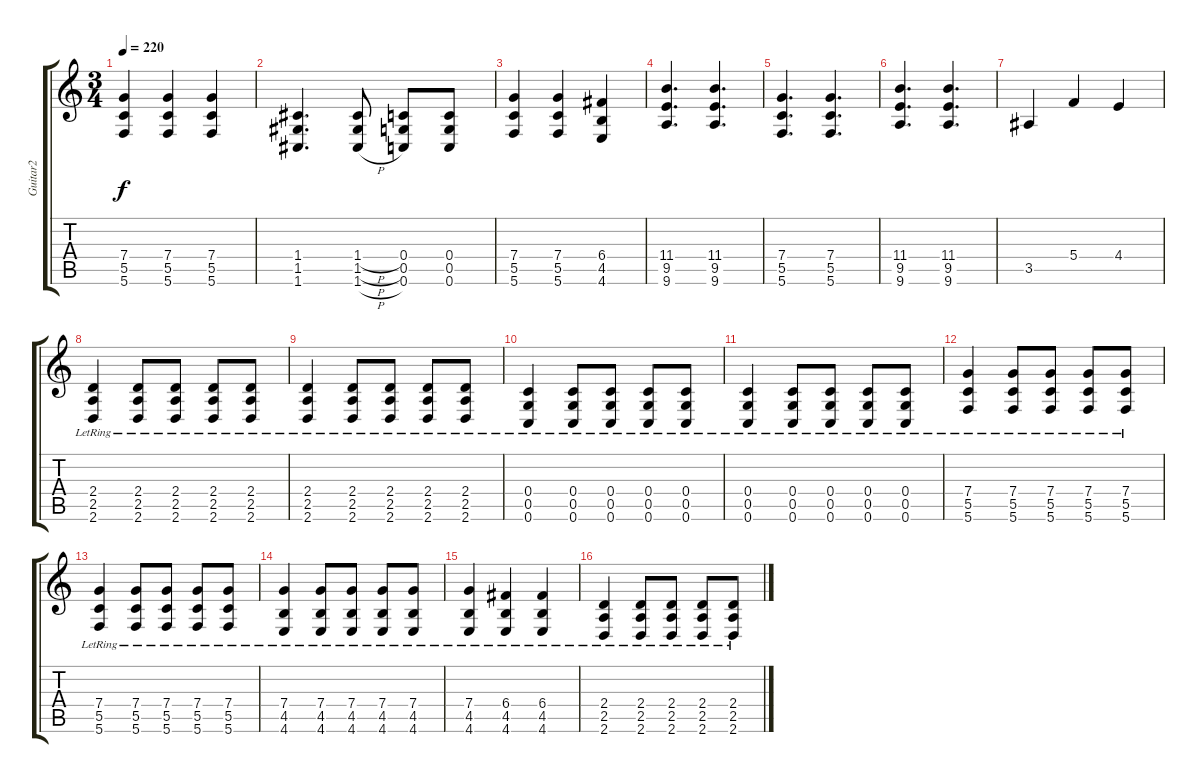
\track ("Guitar2" "Guitar2") {instrument distortionguitar}
\staff {score tabs}
\tuning (D4 A3 F3 C3 G2 C2) {hide}
\ts (3 4)
\tempo 220
\clef g2
\ks c
(7.4 5.5 5.6).4{dy f} (7.4 5.5 5.6).4 (7.4 5.5 5.6).4 |
(1.4 1.5 1.6).4{d} (1.4{h} 1.5{h} 1.6{h}).8 (0.4 0.5 0.6).8 (0.4 0.5 0.6).8 |
(7.4 5.5 5.6).4 (7.4 5.5 5.6).4 (6.4 4.5 4.6).4 |
(11.4 9.5 9.6).4{d} (11.4 9.5 9.6).4{d} |
(7.4 5.5 5.6).4{d} (7.4 5.5 5.6).4{d} |
(11.4 9.5 9.6).4{d} (11.4 9.5 9.6).4{d} |
3.5.4 5.4.4 4.4.4 |
(2.4{lr} 2.5{lr} 2.6{lr}).4 (2.4{lr} 2.5{lr} 2.6{lr}).8 (2.4{lr} 2.5{lr} 2.6{lr}).8 (2.4{lr} 2.5{lr} 2.6{lr}).8 (2.4{lr} 2.5{lr} 2.6{lr}).8 |
(2.4{lr} 2.5{lr} 2.6{lr}).4 (2.4{lr} 2.5{lr} 2.6{lr}).8 (2.4{lr} 2.5{lr} 2.6{lr}).8 (2.4{lr} 2.5{lr} 2.6{lr}).8 (2.4{lr} 2.5{lr} 2.6{lr}).8 |
(0.4{lr} 0.5{lr} 0.6{lr}).4 (0.4{lr} 0.5{lr} 0.6{lr}).8 (0.4{lr} 0.5{lr} 0.6{lr}).8 (0.4{lr} 0.5{lr} 0.6{lr}).8 (0.4{lr} 0.5{lr} 0.6{lr}).8 |
(0.4{lr} 0.5{lr} 0.6{lr}).4 (0.4{lr} 0.5{lr} 0.6{lr}).8 (0.4{lr} 0.5{lr} 0.6{lr}).8 (0.4{lr} 0.5{lr} 0.6{lr}).8 (0.4{lr} 0.5{lr} 0.6{lr}).8 |
(7.4{lr} 5.5{lr} 5.6{lr}).4 (7.4{lr} 5.5{lr} 5.6{lr}).8 (7.4{lr} 5.5{lr} 5.6{lr}).8 (7.4{lr} 5.5{lr} 5.6{lr}).8 (7.4{lr} 5.5{lr} 5.6{lr}).8 |
(7.4{lr} 5.5{lr} 5.6{lr}).4 (7.4{lr} 5.5{lr} 5.6{lr}).8 (7.4{lr} 5.5{lr} 5.6{lr}).8 (7.4{lr} 5.5{lr} 5.6{lr}).8 (7.4{lr} 5.5{lr} 5.6{lr}).8 |
(7.4{lr} 4.5{lr} 4.6{lr}).4 (7.4{lr} 4.5{lr} 4.6{lr}).8 (7.4{lr} 4.5{lr} 4.6{lr}).8 (7.4{lr} 4.5{lr} 4.6{lr}).8 (7.4{lr} 4.5{lr} 4.6{lr}).8 |
(7.4{lr} 4.5{lr} 4.6{lr}).4 (6.4{lr} 4.5{lr} 4.6{lr}).4 (6.4{lr} 4.5{lr} 4.6{lr}).4 |
(2.4{lr} 2.5{lr} 2.6{lr}).4 (2.4{lr} 2.5{lr} 2.6{lr}).8 (2.4{lr} 2.5{lr} 2.6{lr}).8 (2.4{lr} 2.5{lr} 2.6{lr}).8 (2.4{lr} 2.5{lr} 2.6{lr}).8
